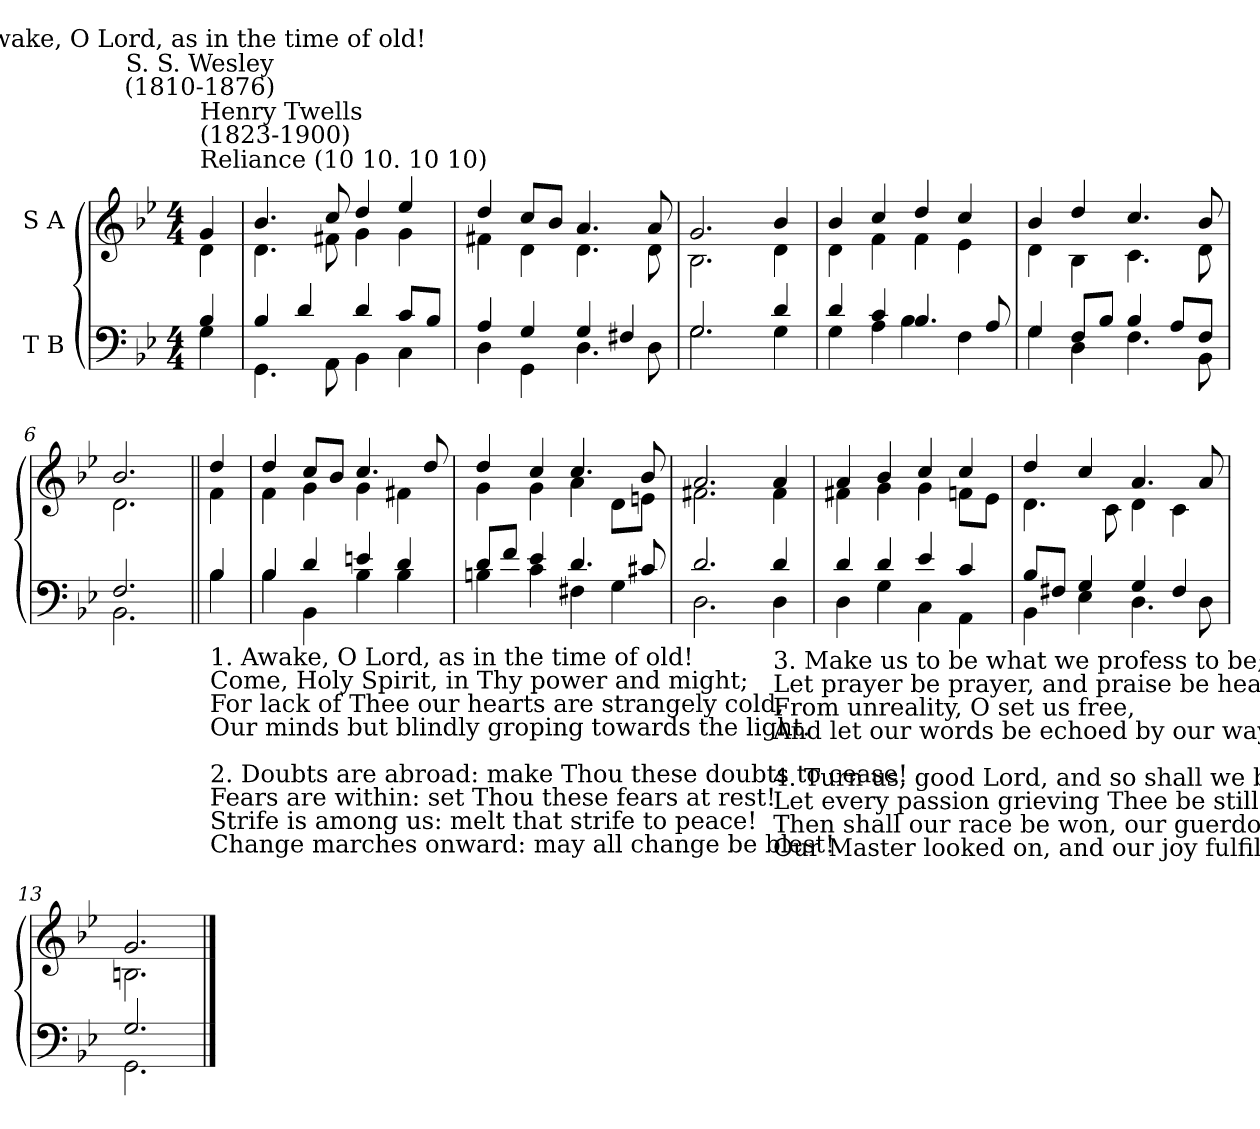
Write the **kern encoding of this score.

**kern	**kern
*part2	*part1
*staff2	*staff1
*I"T B	*I"S A
*clefF4	*clefG2
*k[b-e-]	*k[b-e-]
*B-:	*B-:
*M4/4	*M4/4
=	=
*^	*^
!	!	!LO:TX:a:t=Reliance (10 10. 10 10)	!
!	!	!LO:TX:a:t=Henry Twells\n(1823-1900)	!
!	!	!LO:TX:a:cj:t=S. S. Wesley\n(1810-1876)	!
!	!	!LO:TX:a:cj:t=Awake, O Lord, as in the time of old!	!
4B-/	4G\	4g/	4d\
=1	=1	=1	=1
4B-/	4.GG\	4.b-/	4.d\
4d/	.	.	.
.	8AA\	8cc/	8f#X\
4d/	4BB-\	4dd/	4g\
8c/L	4C\	4ee-/	4g\
8B-/J	.	.	.
=2	=2	=2	=2
4A/	4D\	4dd/	4f#X\
4G/	4GG\	8cc/L	4d\
.	.	8b-/J	.
4G/	4.D\	4.a/	4.d\
4F#X/	.	.	.
.	8D\	8a/	8d\
=3	=3	=3	=3
2.G/	2.G\	2.g/	2.B-\
4d/	4G\	4b-/	4d\
=4	=4	=4	=4
4d/	4G\	4b-/	4d\
4c/	4A\	4cc/	4f\
4.B-/	4B-\	4dd/	4f\
.	4F\	4cc/	4e-\
8A/	.	.	.
=5	=5	=5	=5
4G/	4G\	4b-/	4d\
8F/L	4D\	4dd/	4B-\
8B-/J	.	.	.
4B-/	4.F\	4.cc/	4.c\
8A/L	.	.	.
8F/J	8BB-\	8b-/	8d\
=6	=6	=6	=6
2.F/	2.BB-\	2.b-/	2.d\
!!LO:LB:g=z	!!
=7||	=7||	=7||	=7||
!LO:TX:b:t=1. Awake, O Lord, as in the time of old!\nCome, Holy Spirit, in Thy power and might;\nFor lack of Thee our hearts are strangely cold,\nOur minds but blindly groping towards the light.\n\n2. Doubts are abroad&colon; make Thou these doubts to cease!\nFears are within&colon; set Thou these fears at rest!\nStrife is among us&colon; melt that strife to peace!\nChange marches onward&colon; may all change be blest!	!	!	!
4B-/	4B-\	4dd/	4f\
=8	=8	=8	=8
4B-/	4B-\	4dd/	4f\
4d/	4BB-\	8cc/L	4g\
.	.	8b-/J	.
4en/	4B-\	4.cc/	4g\
4d/	4B-\	.	4f#X\
.	.	8dd/	.
=9	=9	=9	=9
8d/L	4Bn\	4dd/	4g\
8f/J	.	.	.
4e-/	4c\	4cc/	4g\
4.d/	4F#X\	4.cc/	4a\
.	4G\	.	8d\L
8c#X/	.	8b-/	8en\J
=10	=10	=10	=10
2.d/	2.D\	2.a/	2.f#X\
!LO:TX:b:t=3. Make us to be what we profess to be;\nLet prayer be prayer, and praise be heartfelt praise;\nFrom unreality, O set us free,\nAnd let our words be echoed by our ways.\n\n4. Turn us, good Lord, and so shall we be turned&colon;\nLet every passion grieving Thee be stilled&colon;\nThen shall our race be won, our guerdon earned,\nOur Master looked on, and our joy fulfilled.	!	!	!
4d/	4D\	4a/	4f#\
=11	=11	=11	=11
4d/	4D\	4a/	4f#X\
4d/	4G\	4b-/	4g\
4e-/	4C\	4cc/	4g\
4c/	4AA\	4cc/	8fn\L
.	.	.	8e-\J
=12	=12	=12	=12
8B-/L	4BB-\	4dd/	4.d\
8F#X/J	.	.	.
4G/	4E-\	4cc/	.
.	.	.	8c\
4G/	4.D\	4.a/	4d\
4F#/	.	.	4c\
.	8D\	8a/	.
=13	=13	=13	=13
2.G/	2.GG\	2.g/	2.Bn\
*v	*v	*	*
*	*v	*v
==	==
*-	*-
